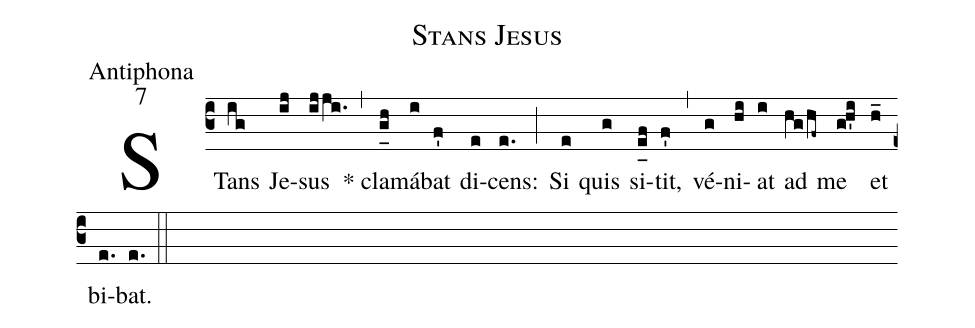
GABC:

name:Stans Jesus;
office-part:Antiphona;
mode:7;
%%
(c3) STans(ig) Je(ij)sus(ijji.) (,) * cla(g_[uh:l]h)má(i)bat(f') di(e)cens:(e.) (;) Si(e) quis(g) si(e_[uh:l]f)tit,(f') (,) vé(g)ni(hi)at(i) ad(hg/hf~) me(gh'i) et(h_) bi(e.)bat.(e.) (::)
%<eu>E(i) u(i) o(j) u(i) a(h) e.</eu>(gh..) (::)
